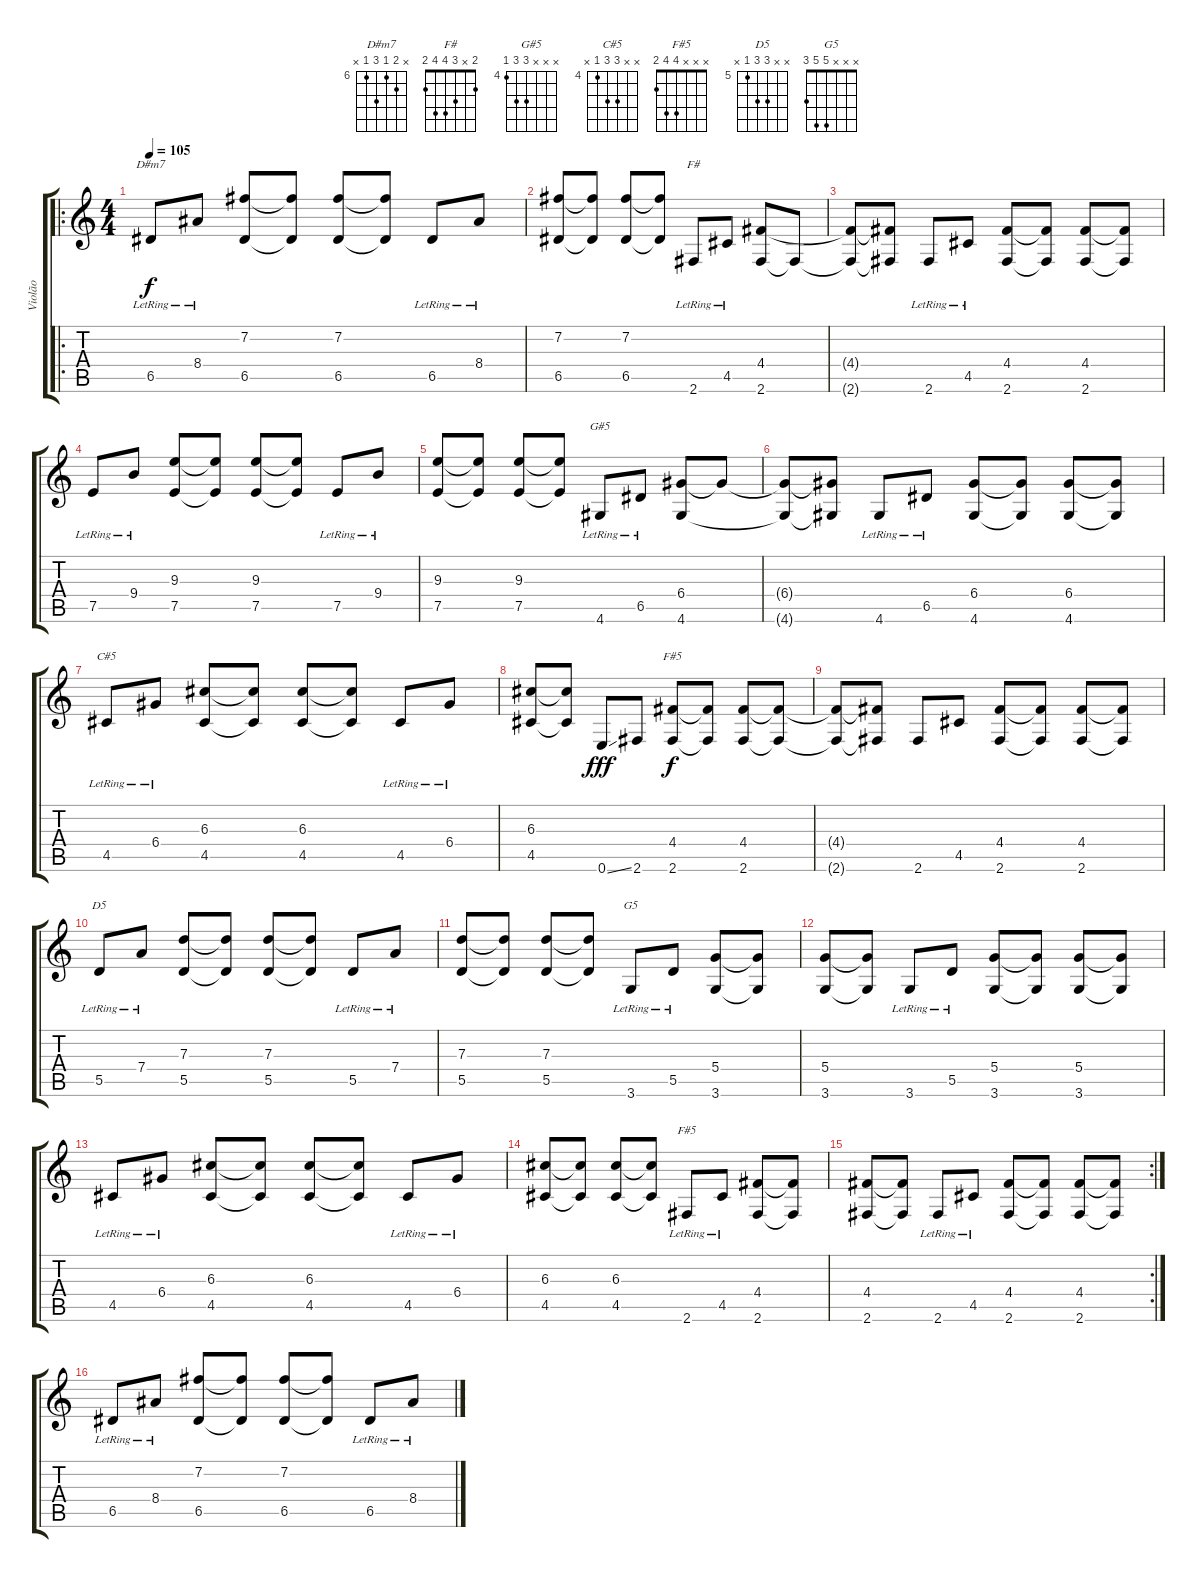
\track ("Violão" "Violão") {instrument acousticguitarnylon}
\staff {score tabs}
\tuning (E4 B3 G3 D3 A2 E2) {hide}
\chord ("D#m7" x 7 6 8 6 x) {firstfret 6}
\chord ("F#" 2 x 3 4 4 2)
\chord ("G#5" x x x 6 6 4) {firstfret 4}
\chord ("C#5" x x 6 6 4 x) {firstfret 4}
\chord ("F#5" x x x 4 x 2)
\chord ("D5" x x 7 7 5 x) {firstfret 5}
\chord ("G5" x x x 5 5 3)
\chord ("F#5" x x x 4 4 2)
\ro
\ts (4 4)
\tempo 105
\clef g2
\ks c
6.5{lr}.8{ch "D#m7" dy f instrument acousticguitarnylon} 8.4{lr}.8 (7.2 6.5).8 (7.2{t} 6.5{t}).8 (7.2 6.5).8 (7.2{t} 6.5{t}).8 6.5{lr}.8 8.4{lr}.8 |
(7.2 6.5).8 (7.2{t} 6.5{t}).8 (7.2 6.5).8 (7.2{t} 6.5{t}).8 2.6{lr}.8{ch "F#"} 4.5{lr}.8 (4.4 2.6).8 2.6{t}.8 |
(4.4{t} 2.6{t}).8 (4.4{t} 2.6{t}).8 2.6{lr}.8 4.5{lr}.8 (4.4 2.6).8 (4.4{t} 2.6{t}).8 (4.4 2.6).8 (4.4{t} 2.6{t}).8 |
7.5{lr}.8 9.4{lr}.8 (9.3 7.5).8 (9.3{t} 7.5{t}).8 (9.3 7.5).8 (9.3{t} 7.5{t}).8 7.5{lr}.8 9.4{lr}.8 |
(9.3 7.5).8 (9.3{t} 7.5{t}).8 (9.3 7.5).8 (9.3{t} 7.5{t}).8 4.6{lr}.8{ch "G#5"} 6.5{lr}.8 (6.4 4.6).8 6.4{t}.8 |
(6.4{t} 4.6{t}).8 (6.4{t} 4.6{t}).8 4.6{lr}.8 6.5{lr}.8 (6.4 4.6).8 (6.4{t} 4.6{t}).8 (6.4 4.6).8 (6.4{t} 4.6{t}).8 |
4.5{lr}.8{ch "C#5"} 6.4{lr}.8 (6.3 4.5).8 (6.3{t} 4.5{t}).8 (6.3 4.5).8 (6.3{t} 4.5{t}).8 4.5{lr}.8 6.4{lr}.8 |
(6.3 4.5).8 (6.3{t} 4.5{t}).8 0.6{ss}.8{dy fff} 2.6.8 (4.4 2.6).8{ch "F#5" dy f} (4.4{t} 2.6{t}).8 (4.4 2.6).8 (4.4{t} 2.6{t}).8 |
(4.4{t} 2.6{t}).8 (4.4{t} 2.6{t}).8 2.6.8 4.5.8 (4.4 2.6).8 (4.4{t} 2.6{t}).8 (4.4 2.6).8 (4.4{t} 2.6{t}).8 |
5.5{lr}.8{ch "D5"} 7.4{lr}.8 (7.3 5.5).8 (7.3{t} 5.5{t}).8 (7.3 5.5).8 (7.3{t} 5.5{t}).8 5.5{lr}.8 7.4{lr}.8 |
(7.3 5.5).8 (7.3{t} 5.5{t}).8 (7.3 5.5).8 (7.3{t} 5.5{t}).8 3.6{lr}.8{ch "G5"} 5.5{lr}.8 (5.4 3.6).8 (5.4{t} 3.6{t}).8 |
(5.4 3.6).8 (5.4{t} 3.6{t}).8 3.6{lr}.8 5.5{lr}.8 (5.4 3.6).8 (5.4{t} 3.6{t}).8 (5.4 3.6).8 (5.4{t} 3.6{t}).8 |
4.5{lr}.8 6.4{lr}.8 (6.3 4.5).8 (6.3{t} 4.5{t}).8 (6.3 4.5).8 (6.3{t} 4.5{t}).8 4.5{lr}.8 6.4{lr}.8 |
(6.3 4.5).8 (6.3{t} 4.5{t}).8 (6.3 4.5).8 (6.3{t} 4.5{t}).8 2.6{lr}.8{ch "F#5"} 4.5{lr}.8 (4.4 2.6).8 (4.4{t} 2.6{t}).8 |
\rc 2
(4.4 2.6).8 (4.4{t} 2.6{t}).8 2.6{lr}.8 4.5{lr}.8 (4.4 2.6).8 (4.4{t} 2.6{t}).8 (4.4 2.6).8 (4.4{t} 2.6{t}).8 |
6.5{lr}.8 8.4{lr}.8 (7.2 6.5).8 (7.2{t} 6.5{t}).8 (7.2 6.5).8 (7.2{t} 6.5{t}).8 6.5{lr}.8 8.4{lr}.8
